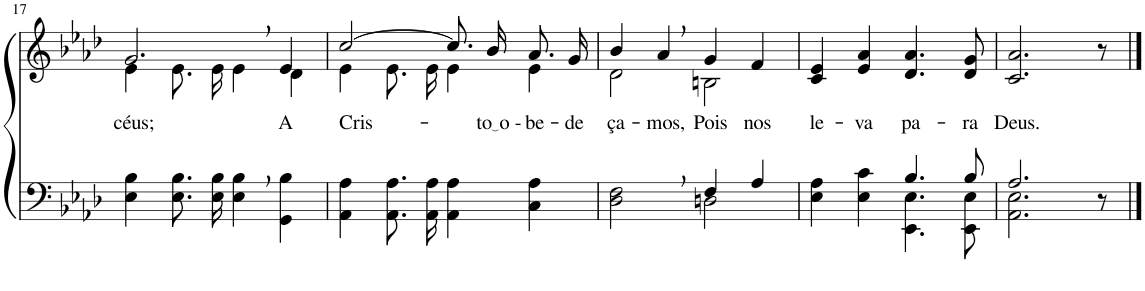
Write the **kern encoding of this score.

**kern	**kern	**text
*part2	*part1	*part1
*staff2	*staff1	*staff1
*I"Parte III e IV	*I"Parte I e II	*
!!LO:PB:g=z
*clefF4	*clefG2	*
*Trd-1c-2	*Trd-1c-2	*
*k[b-e-a-d-]	*k[b-e-a-d-]	*
*M4/4	*M4/4	*
=17	=17	=17
*	*^	*
!	!	!	!LO:LY:b
4E-\ 4B-\	2.g,/	4e-\	céus;
8.E-\ 8.B-\L	.	8.e-\L	.
16E-\ 16B-\Jk	.	16e-\Jk	.
4E-\, 4B-\,	.	4e-\	.
!	!	!	!LO:LY:b
4GG\ 4B-\	4e-/	4d-\	A
=18	=18	=18	=18
!	!	!	!LO:LY:b
4AA-\ 4A-\	[2cc/	4e-\	Cris-
8.AA-\ 8.A-\L	.	8.e-\L	.
16AA-\ 16A-\Jk	.	16e-\Jk	.
4AA-\ 4A-\	8.cc/L]	4e-\	.
!	!	!	!LO:LY:b
.	16b-/Jk	.	to o -
!	!	!	!LO:LY:b
4C\ 4A-\	8.a-/L	4e-\	-be-
!	!	!	!LO:LY:b
.	16g/Jk	.	-de-
=19	=19	=19	=19
*^	*	*	*
!	!	!	!	!LO:LY:b
2ryy	2D-\ 2F\	4b-/	2d-\	-ça-
!	!	!	!	!LO:LY:b
.	.	4a-,/	.	-mos,
!	!	!	!	!LO:LY:b
4F/	2Dn\	4g/	2Bn\	Pois
!	!	!	!	!LO:LY:b
4A-/	.	4f/	.	nos
*	*	*v	*v	*
=20	=20	=20	=20
!	!	!	!LO:LY:b
2ryy	4E-\ 4A-\	4c/ 4e-/	le-
!	!	!	!LO:LY:b
.	4E-\ 4c\	4e-/ 4a-/	-va
!	!	!	!LO:LY:b
4.B-/	4.EE-\ 4.E-\	4.d-/ 4.a-/	pa-
!	!	!	!LO:LY:b
8B-/	8EE-\ 8E-\	8d-/ 8g/	-ra
=21	=21	=21	=21
!	!	!	!LO:LY:b
2.A-/	2.AA-\ 2.E-\	2.c/ 2.a-/	Deus.
8r	8ryy	8r	.
*v	*v	*	*
==	==	==
*-	*-	*-
